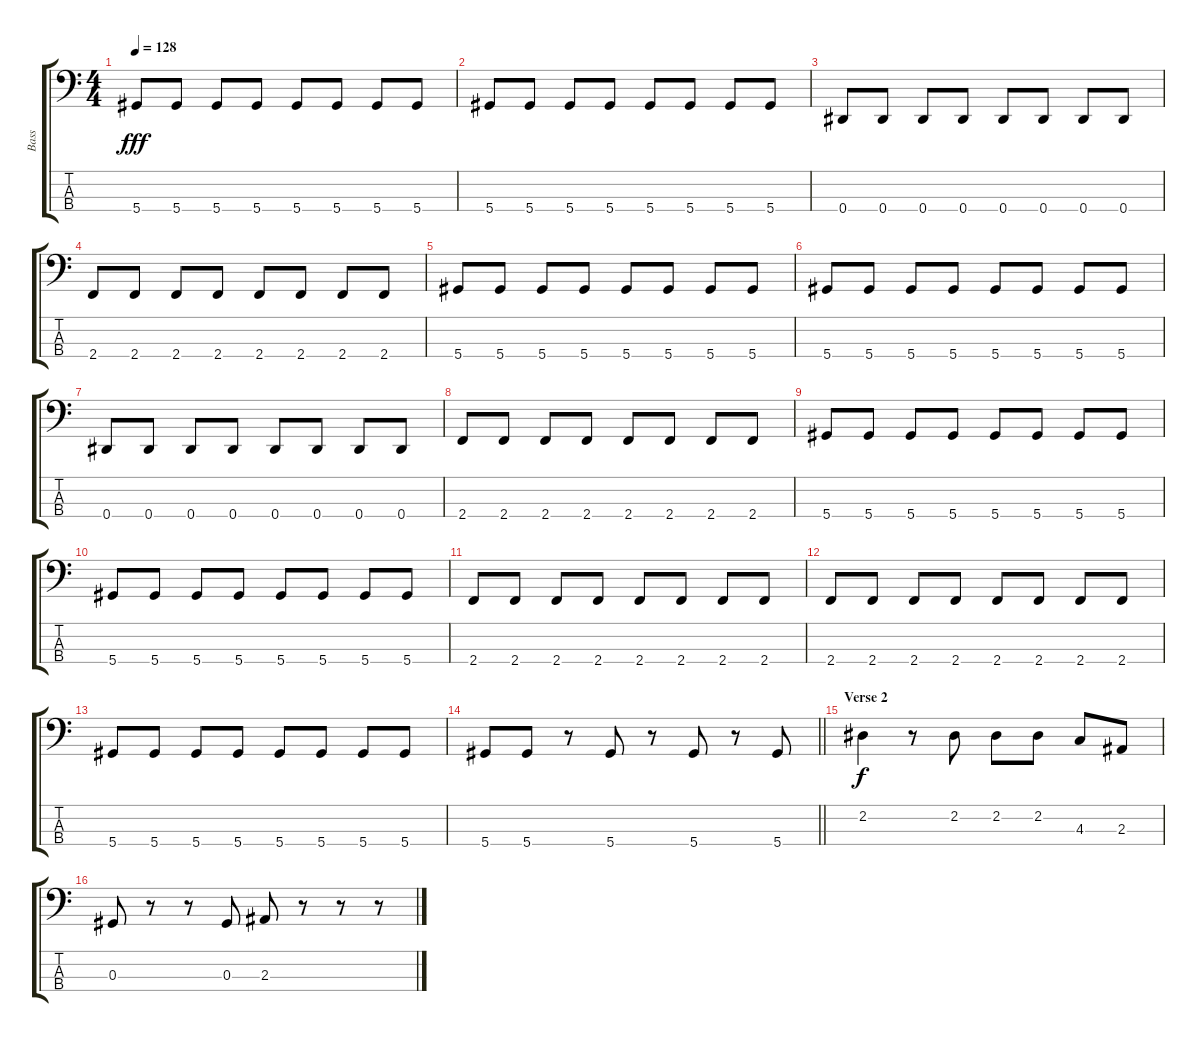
\track ("Bass" "Bass") {instrument electricbasspick}
\staff {score tabs}
\tuning (Gb2 Db2 Ab1 Eb1) {hide}
\ts (4 4)
\tempo 128
\clef f4
\ks c
5.4.8{dy fff} 5.4.8 5.4.8 5.4.8 5.4.8 5.4.8 5.4.8 5.4.8 |
5.4.8 5.4.8 5.4.8 5.4.8 5.4.8 5.4.8 5.4.8 5.4.8 |
0.4.8 0.4.8 0.4.8 0.4.8 0.4.8 0.4.8 0.4.8 0.4.8 |
2.4.8 2.4.8 2.4.8 2.4.8 2.4.8 2.4.8 2.4.8 2.4.8 |
5.4.8 5.4.8 5.4.8 5.4.8 5.4.8 5.4.8 5.4.8 5.4.8 |
5.4.8 5.4.8 5.4.8 5.4.8 5.4.8 5.4.8 5.4.8 5.4.8 |
0.4.8 0.4.8 0.4.8 0.4.8 0.4.8 0.4.8 0.4.8 0.4.8 |
2.4.8 2.4.8 2.4.8 2.4.8 2.4.8 2.4.8 2.4.8 2.4.8 |
5.4.8 5.4.8 5.4.8 5.4.8 5.4.8 5.4.8 5.4.8 5.4.8 |
5.4.8 5.4.8 5.4.8 5.4.8 5.4.8 5.4.8 5.4.8 5.4.8 |
2.4.8 2.4.8 2.4.8 2.4.8 2.4.8 2.4.8 2.4.8 2.4.8 |
2.4.8 2.4.8 2.4.8 2.4.8 2.4.8 2.4.8 2.4.8 2.4.8 |
5.4.8 5.4.8 5.4.8 5.4.8 5.4.8 5.4.8 5.4.8 5.4.8 |
\barLineRight lightlight
5.4.8 5.4.8 r.8 5.4.8 r.8 5.4.8 r.8 5.4.8 |
\section ("" "Verse 2")
2.2.4{dy f} r.8 2.2.8 2.2.8 2.2.8 4.3.8 2.3.8 |
0.3.8 r.8 r.8 0.3.8 2.3.8 r.8 r.8 r.8
